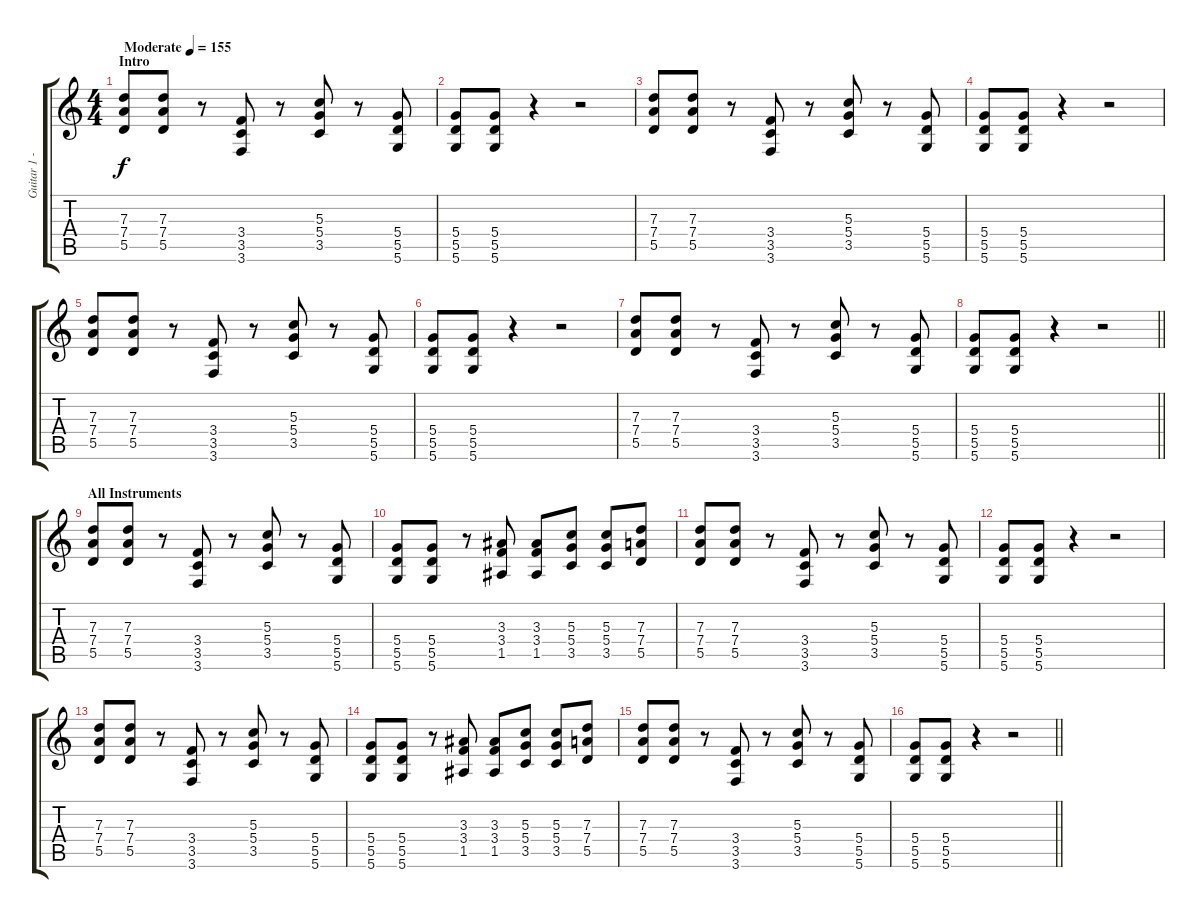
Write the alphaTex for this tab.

\track ("Guitar 1 - Chad Kroeger" "Guitar 1 -") {instrument distortionguitar}
\staff {score tabs}
\tuning (E4 B3 G3 D3 A2 D2) {hide}
\ts (4 4)
\section ("" "Intro")
\tempo (155 "Moderate")
\clef g2
\ks c
(7.3 7.4 5.5).8{dy f instrument distortionguitar} (7.3 7.4 5.5).8 r.8 (3.4 3.5 3.6).8 r.8 (5.3 5.4 3.5).8 r.8 (5.4 5.5 5.6).8 |
(5.4 5.5 5.6).8 (5.4 5.5 5.6).8 r.4 r.2 |
(7.3 7.4 5.5).8 (7.3 7.4 5.5).8 r.8 (3.4 3.5 3.6).8 r.8 (5.3 5.4 3.5).8 r.8 (5.4 5.5 5.6).8 |
(5.4 5.5 5.6).8 (5.4 5.5 5.6).8 r.4 r.2 |
(7.3 7.4 5.5).8 (7.3 7.4 5.5).8 r.8 (3.4 3.5 3.6).8 r.8 (5.3 5.4 3.5).8 r.8 (5.4 5.5 5.6).8 |
(5.4 5.5 5.6).8 (5.4 5.5 5.6).8 r.4 r.2 |
(7.3 7.4 5.5).8 (7.3 7.4 5.5).8 r.8 (3.4 3.5 3.6).8 r.8 (5.3 5.4 3.5).8 r.8 (5.4 5.5 5.6).8 |
\barLineRight lightlight
(5.4 5.5 5.6).8 (5.4 5.5 5.6).8 r.4 r.2 |
\section ("" "All Instruments")
(7.3 7.4 5.5).8 (7.3 7.4 5.5).8 r.8 (3.4 3.5 3.6).8 r.8 (5.3 5.4 3.5).8 r.8 (5.4 5.5 5.6).8 |
(5.4 5.5 5.6).8 (5.4 5.5 5.6).8 r.8 (3.3 3.4 1.5).8 (3.3 3.4 1.5).8 (5.3 5.4 3.5).8 (5.3 5.4 3.5).8 (7.3 7.4 5.5).8 |
(7.3 7.4 5.5).8 (7.3 7.4 5.5).8 r.8 (3.4 3.5 3.6).8 r.8 (5.3 5.4 3.5).8 r.8 (5.4 5.5 5.6).8 |
(5.4 5.5 5.6).8 (5.4 5.5 5.6).8 r.4 r.2 |
(7.3 7.4 5.5).8 (7.3 7.4 5.5).8 r.8 (3.4 3.5 3.6).8 r.8 (5.3 5.4 3.5).8 r.8 (5.4 5.5 5.6).8 |
(5.4 5.5 5.6).8 (5.4 5.5 5.6).8 r.8 (3.3 3.4 1.5).8 (3.3 3.4 1.5).8 (5.3 5.4 3.5).8 (5.3 5.4 3.5).8 (7.3 7.4 5.5).8 |
(7.3 7.4 5.5).8 (7.3 7.4 5.5).8 r.8 (3.4 3.5 3.6).8 r.8 (5.3 5.4 3.5).8 r.8 (5.4 5.5 5.6).8 |
\barLineRight lightlight
(5.4 5.5 5.6).8 (5.4 5.5 5.6).8 r.4 r.2
